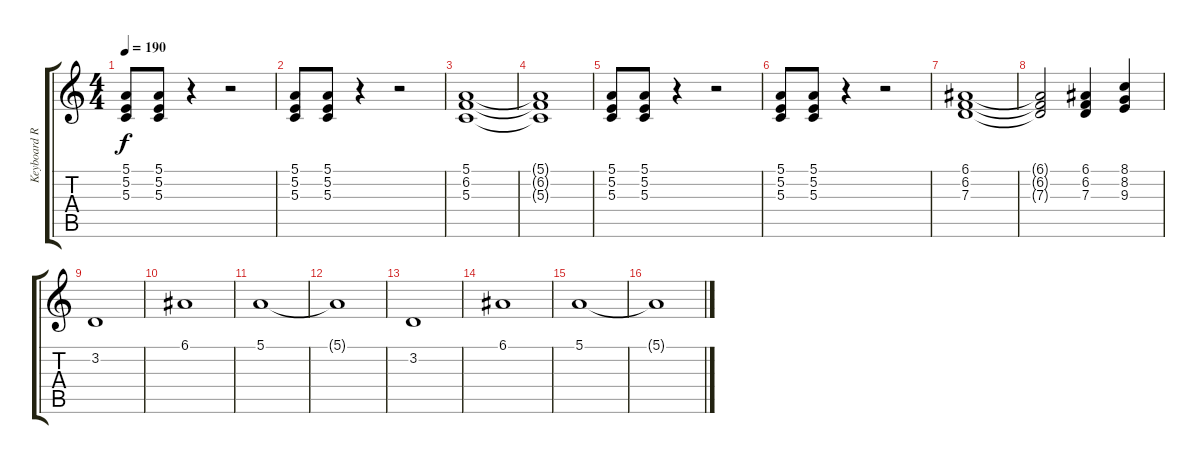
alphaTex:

\track ("Keyboard Right" "Keyboard R") {instrument churchorgan}
\staff {score tabs}
\tuning (E4 B3 G3 D3 A2 E2) {hide}
\ts (4 4)
\tempo 190
\clef g2
\ks c
(5.1 5.2 5.3).8{dy f} (5.1 5.2 5.3).8 r.4 r.2 |
(5.1 5.2 5.3).8 (5.1 5.2 5.3).8 r.4 r.2 |
(5.1 6.2 5.3).1 |
(5.1{t} 6.2{t} 5.3{t}).1 |
(5.1 5.2 5.3).8 (5.1 5.2 5.3).8 r.4 r.2 |
(5.1 5.2 5.3).8 (5.1 5.2 5.3).8 r.4 r.2 |
(6.1 6.2 7.3).1 |
(6.1{t} 6.2{t} 7.3{t}).2 (6.1 6.2 7.3).4 (8.1 8.2 9.3).4 |
3.2.1 |
6.1.1 |
5.1.1 |
5.1{t}.1 |
3.2.1 |
6.1.1 |
5.1.1 |
5.1{t}.1
